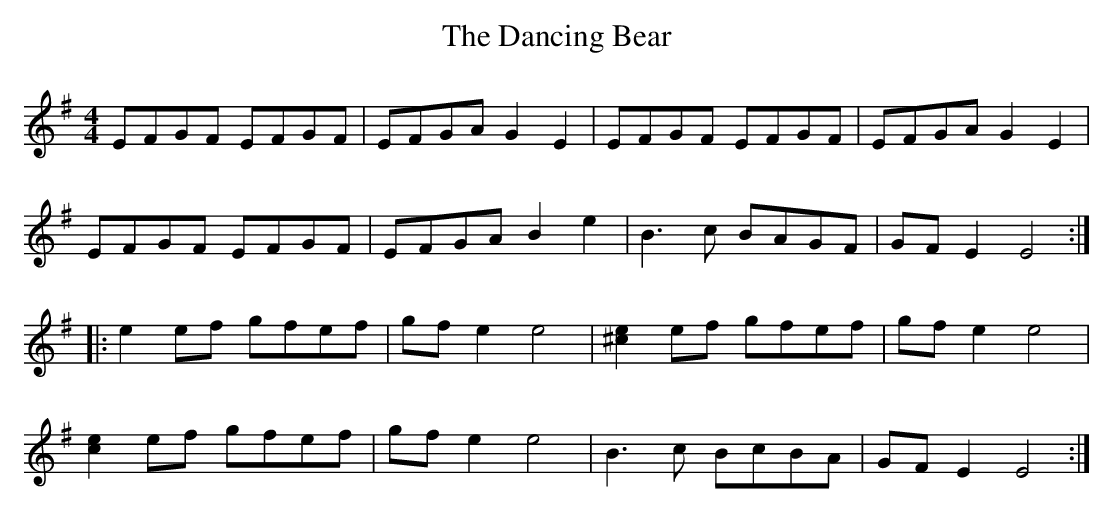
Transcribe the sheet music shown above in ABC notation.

X:1
T:The Dancing Bear
M:4/4
L:1/8
K:Em
EFGF EFGF | EFGA G2E2 | EFGF EFGF | EFGA G2E2 |
EFGF EFGF | EFGA B2e2 | B3c BAGF | GFE2 E4 ::
e2ef gfef | gfe2 e4 | [e2^c2]ef gfef | gfe2 e4 |
[e2c2] ef gfef | gfe2 e4 | B3c BcBA | GFE2 E4 :|
